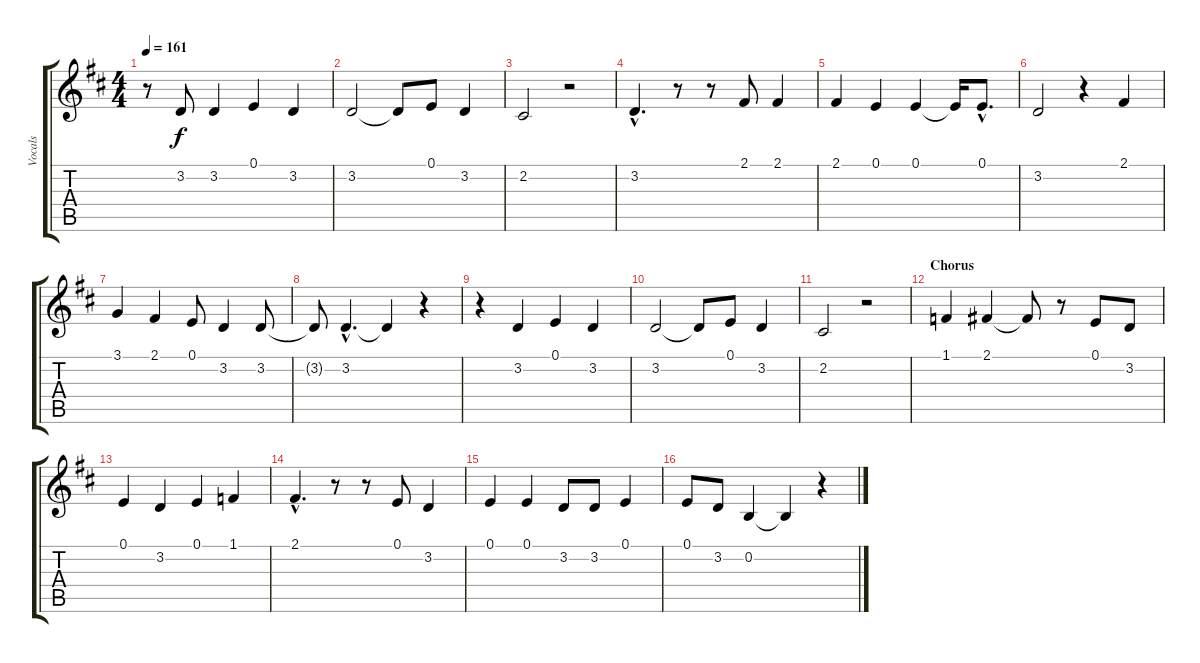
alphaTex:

\track ("Vocals" "Vocals") {instrument choiraahs}
\staff {score tabs}
\tuning (E4 B3 G3 D3 A2 E2) {hide}
\ts (4 4)
\tempo 161
\clef g2
\ks d
r.8{dy f} 3.2.8 3.2.4 0.1.4 3.2.4 |
3.2.2 3.2{t}.8 0.1.8 3.2.4 |
2.2.2 r.2 |
3.2{hac}.4{d} r.8 r.8 2.1.8 2.1.4 |
2.1.4 0.1.4 0.1.4 0.1{t}.16 0.1{hac}.8{d} |
3.2.2 r.4 2.1.4 |
3.1.4 2.1.4 0.1.8 3.2.4 3.2.8 |
3.2{t}.8 3.2{hac}.4{d} 3.2{t}.4 r.4 |
r.4 3.2.4 0.1.4 3.2.4 |
3.2.2 3.2{t}.8 0.1.8 3.2.4 |
2.2.2 r.2 |
\section ("" "Chorus")
1.1.4 2.1.4 2.1{t}.8 r.8 0.1.8 3.2.8 |
0.1.4 3.2.4 0.1.4 1.1.4 |
2.1{hac}.4{d} r.8 r.8 0.1.8 3.2.4 |
0.1.4 0.1.4 3.2.8 3.2.8 0.1.4 |
0.1.8 3.2.8 0.2.4 0.2{t}.4 r.4
